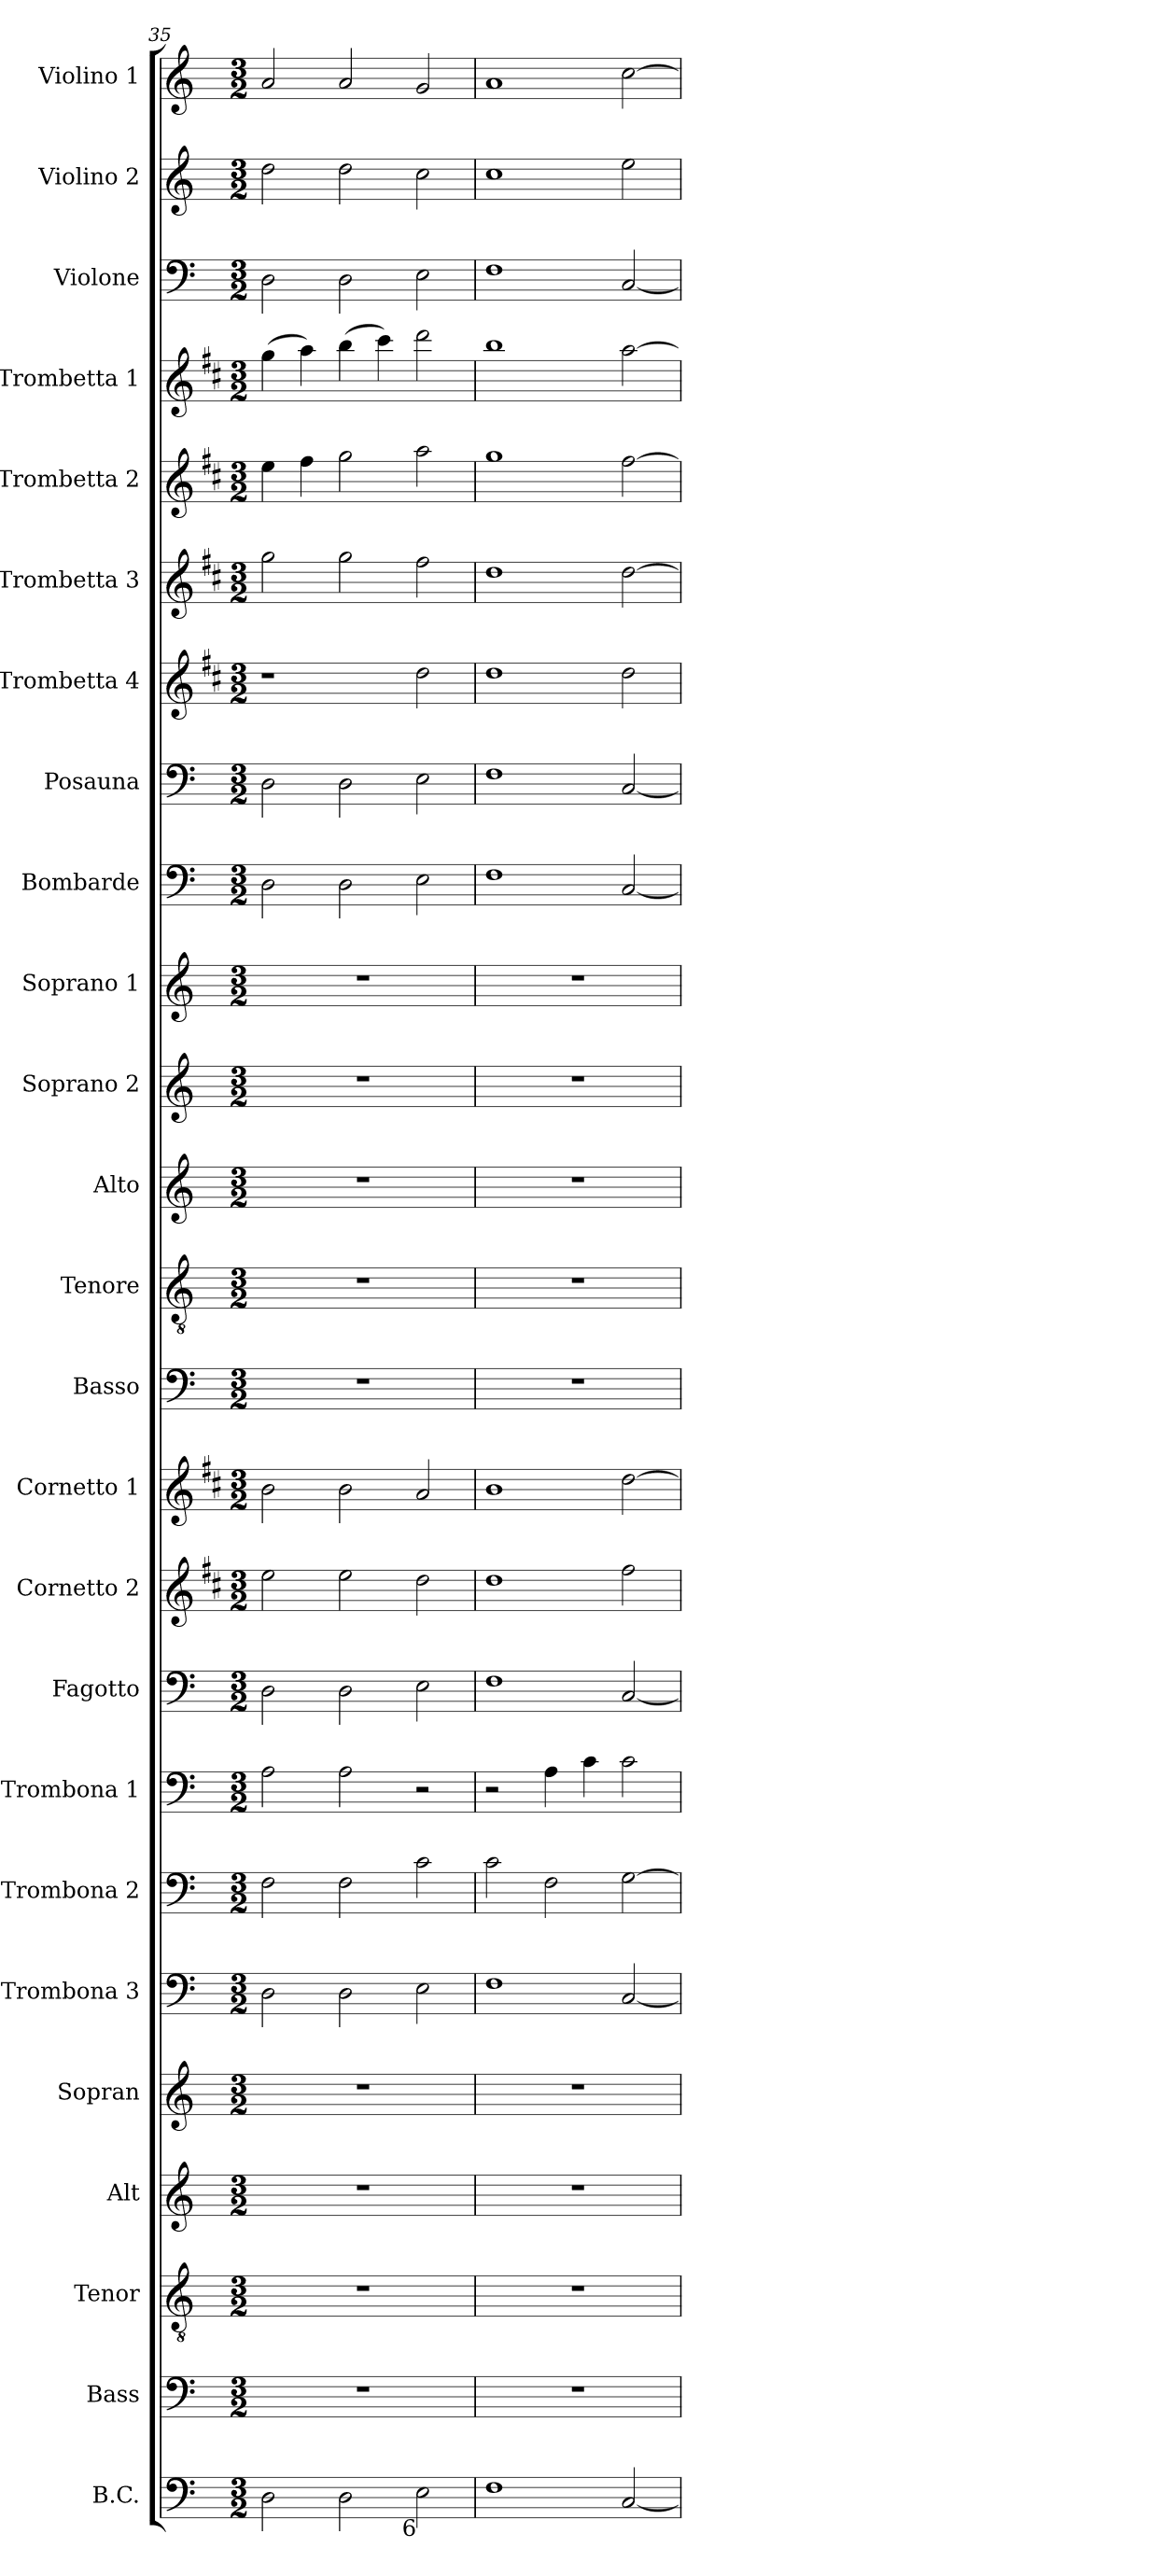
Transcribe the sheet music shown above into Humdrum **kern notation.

**kern	**kern	**kern	**kern	**kern	**kern	**kern	**kern	**kern	**kern	**kern	**kern	**kern	**kern	**kern	**kern	**kern	**kern	**kern	**kern	**kern	**kern	**kern	**kern	**kern
*part25	*part24	*part23	*part22	*part21	*part20	*part19	*part18	*part17	*part16	*part15	*part14	*part13	*part12	*part11	*part10	*part9	*part8	*part7	*part6	*part5	*part4	*part3	*part2	*part1
*staff25	*staff24	*staff23	*staff22	*staff21	*staff20	*staff19	*staff18	*staff17	*staff16	*staff15	*staff14	*staff13	*staff12	*staff11	*staff10	*staff9	*staff8	*staff7	*staff6	*staff5	*staff4	*staff3	*staff2	*staff1
*I"B.C.	*I"Bass	*I"Tenor	*I"Alt	*I"Sopran	*I"Trombona 3	*I"Trombona 2	*I"Trombona 1	*I"Fagotto	*I"Cornetto 2	*I"Cornetto 1	*I"Basso	*I"Tenore	*I"Alto	*I"Soprano 2	*I"Soprano 1	*I"Bombarde	*I"Posauna	*I"Trombetta 4	*I"Trombetta 3	*I"Trombetta 2	*I"Trombetta 1	*I"Violone	*I"Violino 2	*I"Violino 1
*I'B.C.	*I'B.	*I'T.	*I'A.	*I'S.	*I'Tbn. 2	*I'Tbn. 2	*I'Tbn. 1	*I'Fag.	*I'Cor. 2	*I'Cor. 1	*I'B.	*I'T.	*I'A.	*I'S.	*I'S.	*	*	*	*	*	*	*	*I'Vl. 2	*I'Vl. 1
*clefF4	*clefF4	*clefGv2	*clefG2	*clefG2	*clefF4	*clefF4	*clefF4	*clefF4	*clefG2	*clefG2	*clefF4	*clefGv2	*clefG2	*clefG2	*clefG2	*clefF4	*clefF4	*clefG2	*clefG2	*clefG2	*clefG2	*clefF4	*clefG2	*clefG2
*	*	*ITrd7c12	*	*	*	*	*	*	*ITrd1c2	*ITrd1c2	*	*ITrd7c12	*	*	*	*	*	*ITrd1c2	*ITrd1c2	*ITrd1c2	*ITrd1c2	*	*	*
*k[]	*k[]	*k[]	*k[]	*k[]	*k[]	*k[]	*k[]	*k[]	*k[]	*k[]	*k[]	*k[]	*k[]	*k[]	*k[]	*k[]	*k[]	*k[]	*k[]	*k[]	*k[]	*k[]	*k[]	*k[]
*C:	*C:	*C:	*C:	*C:	*C:	*C:	*C:	*C:	*C:	*C:	*C:	*C:	*C:	*C:	*C:	*C:	*C:	*C:	*C:	*C:	*C:	*C:	*C:	*C:
*M3/2	*M3/2	*M3/2	*M3/2	*M3/2	*M3/2	*M3/2	*M3/2	*M3/2	*M3/2	*M3/2	*M3/2	*M3/2	*M3/2	*M3/2	*M3/2	*M3/2	*M3/2	*M3/2	*M3/2	*M3/2	*M3/2	*M3/2	*M3/2	*M3/2
=35	=35	=35	=35	=35	=35	=35	=35	=35	=35	=35	=35	=35	=35	=35	=35	=35	=35	=35	=35	=35	=35	=35	=35	=35
!	!LO:N:vis=1	!LO:N:vis=1	!LO:N:vis=1	!LO:N:vis=1	!	!	!	!	!	!	!LO:N:vis=1	!LO:N:vis=1	!LO:N:vis=1	!LO:N:vis=1	!LO:N:vis=1	!	!	!	!	!	!	!	!	!
2Di\	1.r	1.r	1.r	1.r	2Di\	2Fi\	2Ai\	2Di\	2ddi\	2ai\	1.r	1.r	1.r	1.r	1.r	2Di\	2Di\	1r	2ffi\	4ddi\	(4ffi\	2Di\	2ddi\	2ai/
.	.	.	.	.	.	.	.	.	.	.	.	.	.	.	.	.	.	.	.	4eei\	4ggi\)	.	.	.
2Di\	.	.	.	.	2Di\	2Fi\	2Ai\	2Di\	2ddi\	2ai\	.	.	.	.	.	2Di\	2Di\	.	2ffi\	2ffi\	(4aai\	2Di\	2ddi\	2ai/
.	.	.	.	.	.	.	.	.	.	.	.	.	.	.	.	.	.	.	.	.	4bbi\)	.	.	.
!LO:TX:b:rj:t=6	!	!	!	!	!	!	!	!	!	!	!	!	!	!	!	!	!	!	!	!	!	!	!	!
2Ei\	.	.	.	.	2Ei\	2ci\	2r	2Ei\	2cci\	2gi/	.	.	.	.	.	2Ei\	2Ei\	2cci\	2eei\	2ggi\	2ccci\	2Ei\	2cci\	2gi/
=36	=36	=36	=36	=36	=36	=36	=36	=36	=36	=36	=36	=36	=36	=36	=36	=36	=36	=36	=36	=36	=36	=36	=36	=36
!	!LO:N:vis=1	!LO:N:vis=1	!LO:N:vis=1	!LO:N:vis=1	!	!	!	!	!	!	!LO:N:vis=1	!LO:N:vis=1	!LO:N:vis=1	!LO:N:vis=1	!LO:N:vis=1	!	!	!	!	!	!	!	!	!
1Fi	1.r	1.r	1.r	1.r	1Fi	2ci\	2r	1Fi	1cci	1ai	1.r	1.r	1.r	1.r	1.r	1Fi	1Fi	1cci	1cci	1ffi	1aai	1Fi	1cci	1ai
.	.	.	.	.	.	2Fi\	4Ai\	.	.	.	.	.	.	.	.	.	.	.	.	.	.	.	.	.
.	.	.	.	.	.	.	4ci\	.	.	.	.	.	.	.	.	.	.	.	.	.	.	.	.	.
[2Ci/	.	.	.	.	[2Ci/	[2Gi\	2ci\	[2Ci/	2eei\	[2cci\	.	.	.	.	.	[2Ci/	[2Ci/	2cci\	[2cci\	[2eei\	[2ggi\	[2Ci/	2eei\	[2cci\
=	=	=	=	=	=	=	=	=	=	=	=	=	=	=	=	=	=	=	=	=	=	=	=	=
*-	*-	*-	*-	*-	*-	*-	*-	*-	*-	*-	*-	*-	*-	*-	*-	*-	*-	*-	*-	*-	*-	*-	*-	*-
